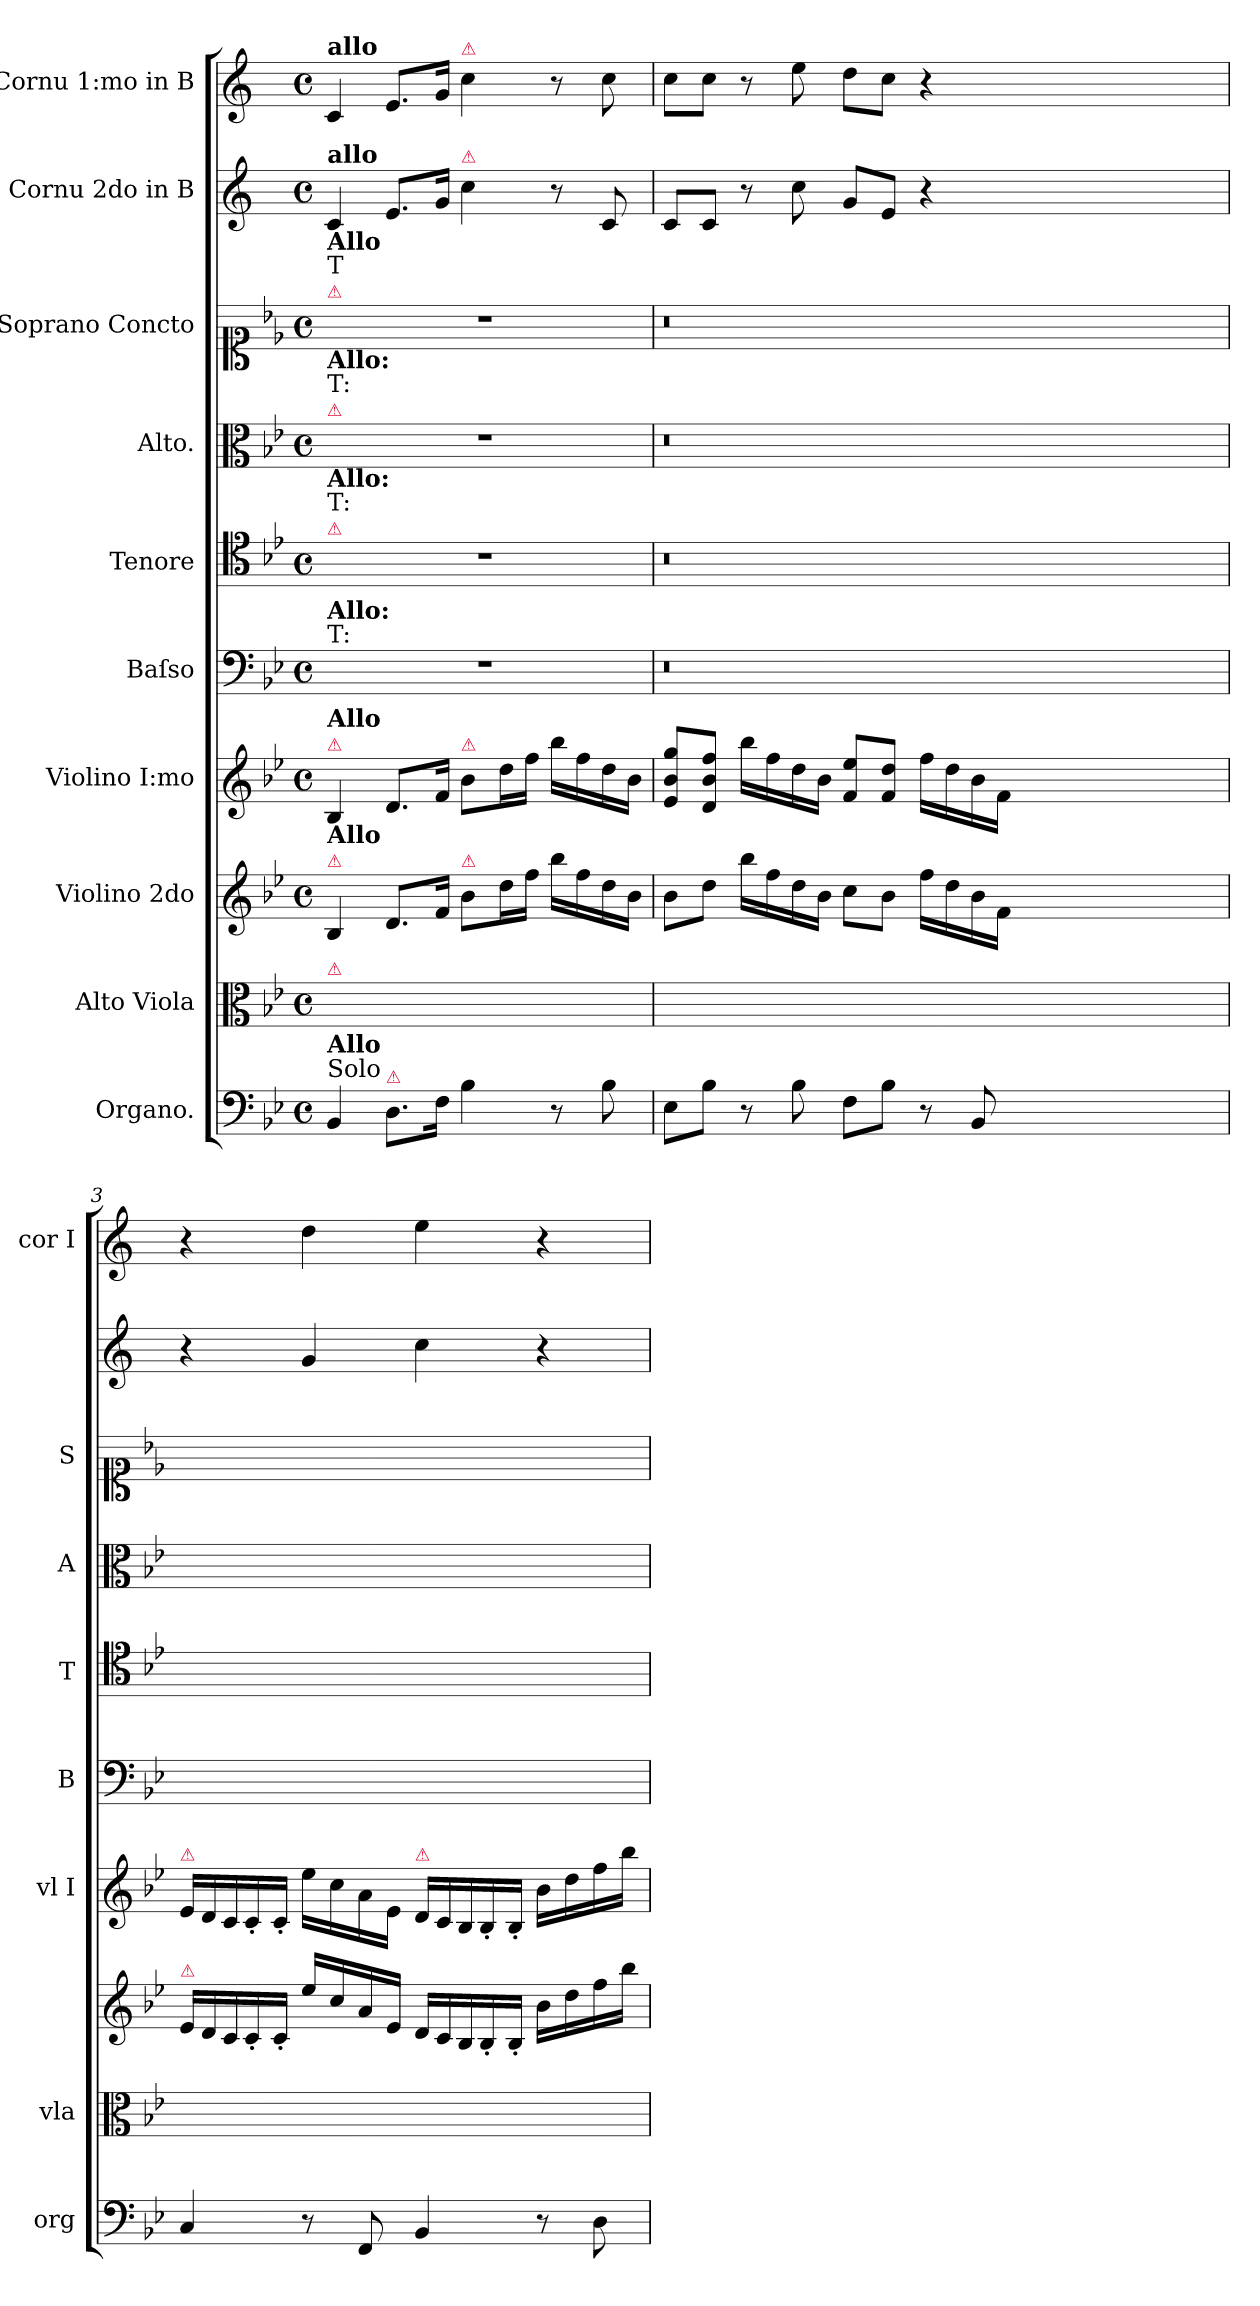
**kern	**kern	**kern	**kern	**dynam	**kern	**kern	**kern	**kern	**kern	**kern
*part10	*part9	*part8	*part7	*part7	*part6	*part5	*part4	*part3	*part2	*part1
*staff10	*staff9	*staff8	*staff7	*staff7	*staff6	*staff5	*staff4	*staff3	*staff2	*staff1
*I"Organo.	*I"Alto Viola	*I"Violino 2do	*I"Violino I:mo	*	*I"Baſso	*I"Tenore	*I"Alto.	*I"Soprano Concto	*I"Cornu 2do in B	*I"Cornu 1:mo in B
*I'org	*I'vla	*	*I'vl I	*	*I'B	*I'T	*I'A	*I'S	*	*I'cor I
*clefF4	*clefC3	*clefG2	*clefG2	*	*clefF4	*clefC4	*clefC3	*clefC1	*clefG2	*clefG2
*	*	*	*	*	*	*	*	*	*ITrd1c2	*ITrd1c2
*k[b-e-]	*k[b-e-]	*k[b-e-]	*k[b-e-]	*	*k[b-e-]	*k[b-e-]	*k[b-e-]	*k[b-e-]	*k[b-e-]	*k[b-e-]
*M4/4	*M4/4	*M4/4	*M4/4	*	*M4/4	*M4/4	*M4/4	*M4/4	*M4/4	*M4/4
*met(c)	*met(c)	*met(c)	*met(c)	*	*met(c)	*met(c)	*met(c)	*met(c)	*met(c)	*met(c)
=1	=1	=1	=1	=1	=1	=1	=1	=1	=1	=1
!	!	!	!	!	!	!	!	!	!	!LO:TX:a:B:t=allo
!	!	!	!	!	!	!	!	!	!LO:TX:a:B:t=allo	!
!	!	!	!	!	!	!	!	!LO:TX:a:color=crimson:t=⚠	!	!
!	!	!	!	!	!	!	!	!LO:TX:a:t=T	!	!
!	!	!	!	!	!	!	!	!LO:TX:a:B:t=Allo	!	!
!	!	!	!	!	!	!	!LO:TX:a:color=crimson:t=⚠	!	!	!
!	!	!	!	!	!	!	!LO:TX:a:t=T&colon;	!	!	!
!	!	!	!	!	!	!	!LO:TX:a:B:t=Allo&colon;	!	!	!
!	!	!	!	!	!	!LO:TX:a:color=crimson:t=⚠	!	!	!	!
!	!	!	!	!	!	!LO:TX:a:t=T&colon;	!	!	!	!
!	!	!	!	!	!	!LO:TX:a:B:t=Allo&colon;	!	!	!	!
!	!	!	!	!	!LO:TX:a:t=T&colon;	!	!	!	!	!
!	!	!	!	!	!LO:TX:a:B:t=Allo&colon;	!	!	!	!	!
!	!	!	!LO:TX:a:color=crimson:t=⚠	!	!	!	!	!	!	!
!	!	!	!LO:TX:a:B:t=Allo	!	!	!	!	!	!	!
!	!	!LO:TX:a:color=crimson:t=⚠	!	!	!	!	!	!	!	!
!	!	!LO:TX:a:B:t=Allo	!	!	!	!	!	!	!	!
!	!LO:TX:a:color=crimson:t=⚠	!	!	!	!	!	!	!	!	!
!LO:TX:a:t=Solo	!	!	!	!	!	!	!	!	!	!
!LO:TX:a:B:t=Allo	!	!	!	!	!	!	!	!	!	!
4BB-/	1ryy	4B-/	4B-/	.	1r	1r	1r	1r	4B-/	4B-/
!LO:TX:a:color=crimson:t=⚠	!	!	!	!	!	!	!	!	!	!
8.D\L	.	8.d/L	8.d/L	.	.	.	.	.	8.d/L	8.d/L
16F\Jk	.	16f/Jk	16f/Jk	.	.	.	.	.	16f/Jk	16f/Jk
!	!	!	!	!	!	!	!	!	!	!LO:TX:a:color=crimson:t=⚠
!	!	!	!	!	!	!	!	!	!LO:TX:a:color=crimson:t=⚠	!
!	!	!	!LO:TX:a:color=crimson:t=⚠	!	!	!	!	!	!	!
!	!	!LO:TX:a:color=crimson:t=⚠	!	!	!	!	!	!	!	!
4B-\	.	8b-\L	8b-\L	.	.	.	.	.	4b-\	4b-\
.	.	16dd\L	16dd\L	.	.	.	.	.	.	.
.	.	16ff\JJ	16ff\JJ	.	.	.	.	.	.	.
8r	.	16bb-\LL	16bb-\LL	.	.	.	.	.	8r	8r
.	.	16ff\	16ff\	.	.	.	.	.	.	.
8B-\	.	16dd\	16dd\	.	.	.	.	.	8B-/	8b-\
.	.	16b-\JJ	16b-\JJ	.	.	.	.	.	.	.
=2	=2	=2	=2	=2	=2	=2	=2	=2	=2	=2
8E-\L	1ryy	8b-\L	8e-/ 8b-/ 8gg/L	.	0.r	0.r	0.r	0.r	8B-/L	8b-\L
8B-\J	.	8dd\J	8d/ 8b-/ 8ff/J	.	.	.	.	.	8B-/J	8b-\J
8r	.	16bb-\LL	16bb-\LL	.	.	.	.	.	8r	8r
.	.	16ff\	16ff\	.	.	.	.	.	.	.
8B-\	.	16dd\	16dd\	.	.	.	.	.	8b-\	8dd\
.	.	16b-\JJ	16b-\JJ	.	.	.	.	.	.	.
8F\L	.	8cc\L	8f/ 8ee-/L	.	.	.	.	.	8f/L	8cc\L
8B-\J	.	8b-\J	8f/ 8dd/J	.	.	.	.	.	8d/J	8b-\J
!	!	!	!	!LO:DY:b	!	!	!	!	!	!
8r	.	16ff\LL	16ff\LL	pia	.	.	.	.	4r	4r
.	.	16dd\	16dd\	.	.	.	.	.	.	.
8BB-/	.	16b-\	16b-\	.	.	.	.	.	.	.
.	.	16f\JJ	16f\JJ	.	.	.	.	.	.	.
0ryy	0ryy	0ryy	0ryy	.	.	.	.	.	0ryy	0ryy
=3	=3	=3	=3	=3	=3	=3	=3	=3	=3	=3
*	*	*Xtuplet	*Xtuplet	*	*	*	*	*	*	*
!	!	!	!LO:TX:a:color=crimson:t=⚠	!	!	!	!	!	!	!
!	!	!LO:TX:a:color=crimson:t=⚠	!	!	!	!	!	!	!	!
4C/	1ryy	24e-/LL	24e-/LL	.	1ryy	1ryy	1ryy	1ryy	4r	4r
.	.	24d/	24d/	.	.	.	.	.	.	.
.	.	24c/	24c/	.	.	.	.	.	.	.
.	.	16c'/	16c'/	.	.	.	.	.	.	.
.	.	16c'/JJ	16c'/JJ	.	.	.	.	.	.	.
8r	.	16ee-/LL	16ee-\LL	.	.	.	.	.	4f/	4cc\
.	.	16cc/	16cc\	.	.	.	.	.	.	.
8FF/	.	16a/	16a\	.	.	.	.	.	.	.
.	.	16e-/JJ	16e-\JJ	.	.	.	.	.	.	.
!	!	!	!LO:TX:a:color=crimson:t=⚠	!	!	!	!	!	!	!
4BB-/	.	24d/LL	24d/LL	.	.	.	.	.	4b-\	4dd\
.	.	24c/	24c/	.	.	.	.	.	.	.
.	.	24B-/	24B-/	.	.	.	.	.	.	.
.	.	16B-'/	16B-'/	.	.	.	.	.	.	.
.	.	16B-'/JJ	16B-'/JJ	.	.	.	.	.	.	.
!	!	!	!	!LO:DY:b	!	!	!	!	!	!
8r	.	16b-\LL	16b-\LL	for	.	.	.	.	4r	4r
.	.	16dd\	16dd\	.	.	.	.	.	.	.
8D\	.	16ff\	16ff\	.	.	.	.	.	.	.
.	.	16bb-\JJ	16bb-\JJ	.	.	.	.	.	.	.
=	=	=	=	=	=	=	=	=	=	=
*-	*-	*-	*-	*-	*-	*-	*-	*-	*-	*-
